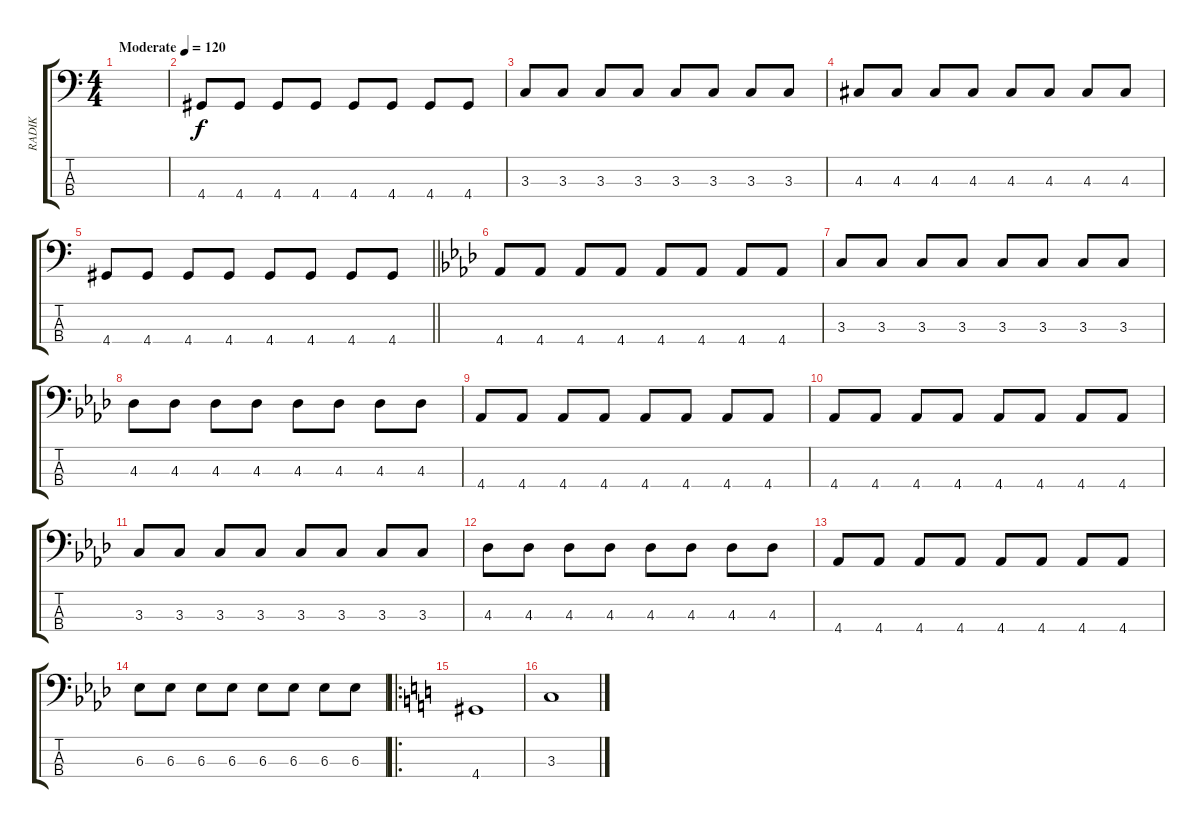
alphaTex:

\track ("RADIK" "RADIK") {instrument electricbasspick}
\staff {score tabs}
\tuning (G2 D2 A1 E1) {hide}
\ts (4 4)
\tempo (120 "Moderate")
\tempo 175
\tempo (120 "Moderate")
\clef f4
\ks c
|
4.4.8 4.4.8 4.4.8 4.4.8 4.4.8 4.4.8 4.4.8 4.4.8 |
3.3.8 3.3.8 3.3.8 3.3.8 3.3.8 3.3.8 3.3.8 3.3.8 |
4.3.8 4.3.8 4.3.8 4.3.8 4.3.8 4.3.8 4.3.8 4.3.8 |
\barLineRight lightlight
4.4.8 4.4.8 4.4.8 4.4.8 4.4.8 4.4.8 4.4.8 4.4.8 |
\ks ab
4.4.8 4.4.8 4.4.8 4.4.8 4.4.8 4.4.8 4.4.8 4.4.8 |
3.3.8 3.3.8 3.3.8 3.3.8 3.3.8 3.3.8 3.3.8 3.3.8 |
4.3.8 4.3.8 4.3.8 4.3.8 4.3.8 4.3.8 4.3.8 4.3.8 |
4.4.8 4.4.8 4.4.8 4.4.8 4.4.8 4.4.8 4.4.8 4.4.8 |
4.4.8 4.4.8 4.4.8 4.4.8 4.4.8 4.4.8 4.4.8 4.4.8 |
3.3.8 3.3.8 3.3.8 3.3.8 3.3.8 3.3.8 3.3.8 3.3.8 |
4.3.8 4.3.8 4.3.8 4.3.8 4.3.8 4.3.8 4.3.8 4.3.8 |
4.4.8 4.4.8 4.4.8 4.4.8 4.4.8 4.4.8 4.4.8 4.4.8 |
6.3.8 6.3.8 6.3.8 6.3.8 6.3.8 6.3.8 6.3.8 6.3.8 |
\ro
\ks c
4.4.1 |
3.3.1
